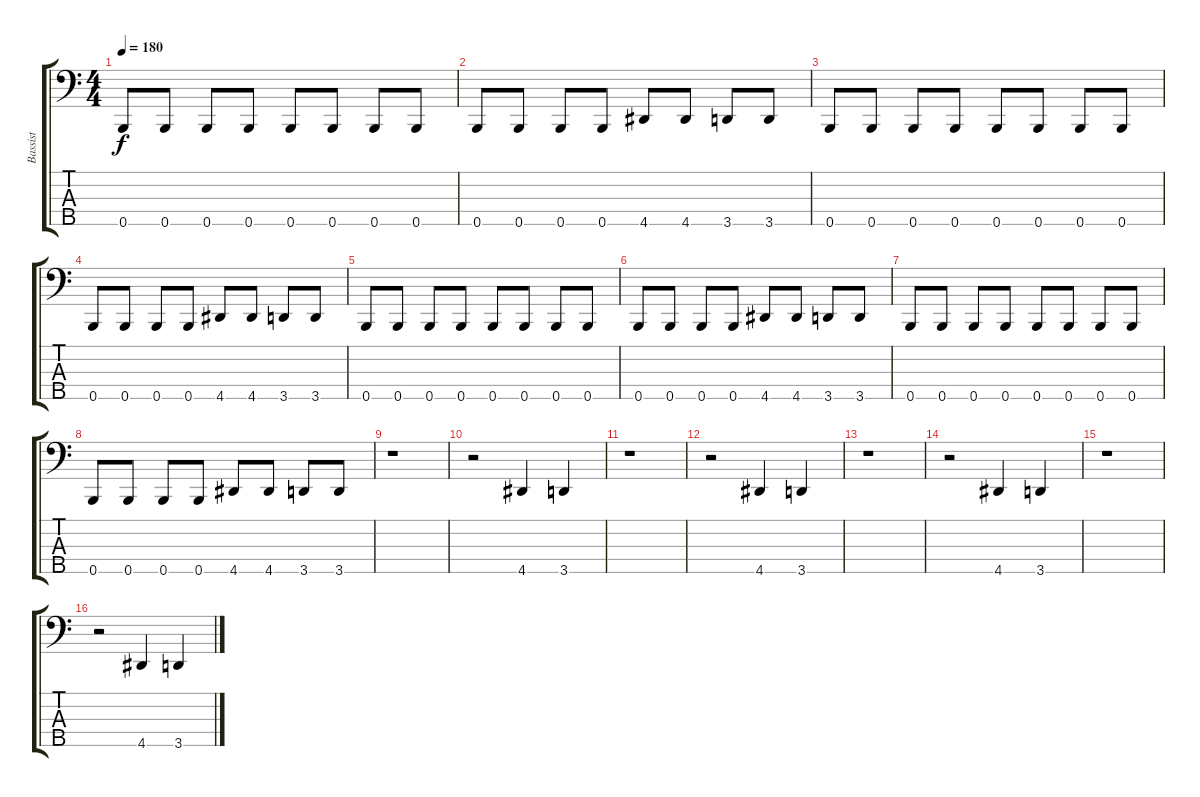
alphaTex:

\track ("Bassist" "Bassist") {instrument electricbasspick}
\staff {score tabs}
\tuning (G2 D2 A1 E1 B0) {hide}
\ts (4 4)
\tempo 180
\clef f4
\ks c
0.5.8{dy f} 0.5.8 0.5.8 0.5.8 0.5.8 0.5.8 0.5.8 0.5.8 |
0.5.8 0.5.8 0.5.8 0.5.8 4.5.8 4.5.8 3.5.8 3.5.8 |
0.5.8 0.5.8 0.5.8 0.5.8 0.5.8 0.5.8 0.5.8 0.5.8 |
0.5.8 0.5.8 0.5.8 0.5.8 4.5.8 4.5.8 3.5.8 3.5.8 |
0.5.8 0.5.8 0.5.8 0.5.8 0.5.8 0.5.8 0.5.8 0.5.8 |
0.5.8 0.5.8 0.5.8 0.5.8 4.5.8 4.5.8 3.5.8 3.5.8 |
0.5.8 0.5.8 0.5.8 0.5.8 0.5.8 0.5.8 0.5.8 0.5.8 |
0.5.8 0.5.8 0.5.8 0.5.8 4.5.8 4.5.8 3.5.8 3.5.8 |
r.1 |
r.2 4.5.4 3.5.4 |
r.1 |
r.2 4.5.4 3.5.4 |
r.1 |
r.2 4.5.4 3.5.4 |
r.1 |
r.2 4.5.4 3.5.4
